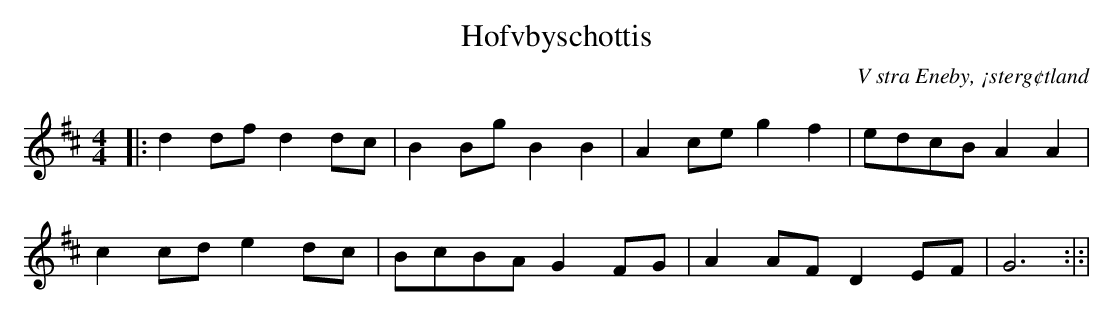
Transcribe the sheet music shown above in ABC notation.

X:1
T:Hofvbyschottis
O:V stra Eneby, ¡sterg¢tland
M:4/4
L:1/8
K:D
|: d2dfd2dc | B2BgB2B2 | A2ceg2f2 | edcBA2A2 |
     c2cd e2dc | BcBA G2FG | A2AF D2EF | G6       :|:|
